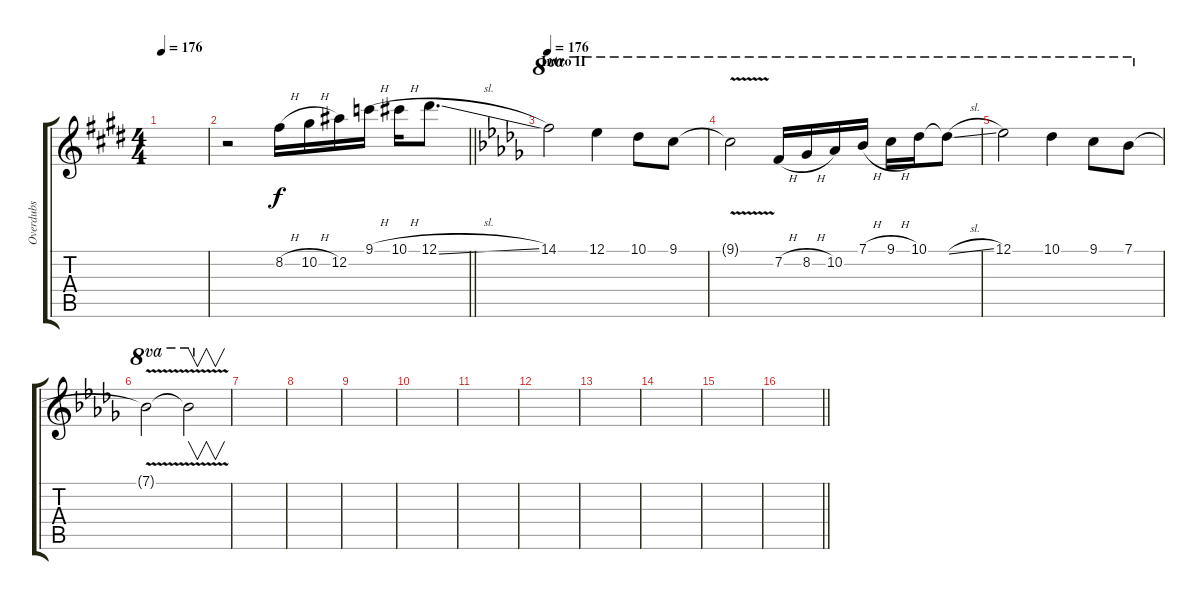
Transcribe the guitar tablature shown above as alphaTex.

\track ("Overdubs" "Overdubs") {instrument overdrivenguitar}
\staff {score tabs}
\tuning (Eb4 Bb3 Gb3 Db3 Ab2 Db2) {hide}
\ts (4 4)
\tempo 176
\clef g2
\ks c#minor
|
\barLineRight lightlight
r.2 8.2{h}.16 10.2{h}.16 12.2.16 9.1{h}.16 10.1{h}.16 12.1{sl}.8{d} |
\section ("" "Intro II")
\tempo 176
\ks bbminor
14.1.2{ot 8va} 12.1.4{ot 8va} 10.1.8{ot 8va} 9.1.8{ot 8va} |
9.1{v t}.2{ot 8va} 7.2{h}.16{ot 8va} 8.2{h}.16{ot 8va} 10.2.16{ot 8va} 7.1{h}.16{ot 8va} 9.1{h}.16{ot 8va} 10.1.16{ot 8va} 10.1{sl t}.8{ot 8va} |
12.1.2{ot 8va} 10.1.4{ot 8va} 9.1.8{ot 8va} 7.1.8{ot 8va} |
7.1{v t}.2{ot 8va} 7.1{t}.2{v ot 8va} |
|
|
|
|
|
|
|
|
|
\barLineRight lightlight
